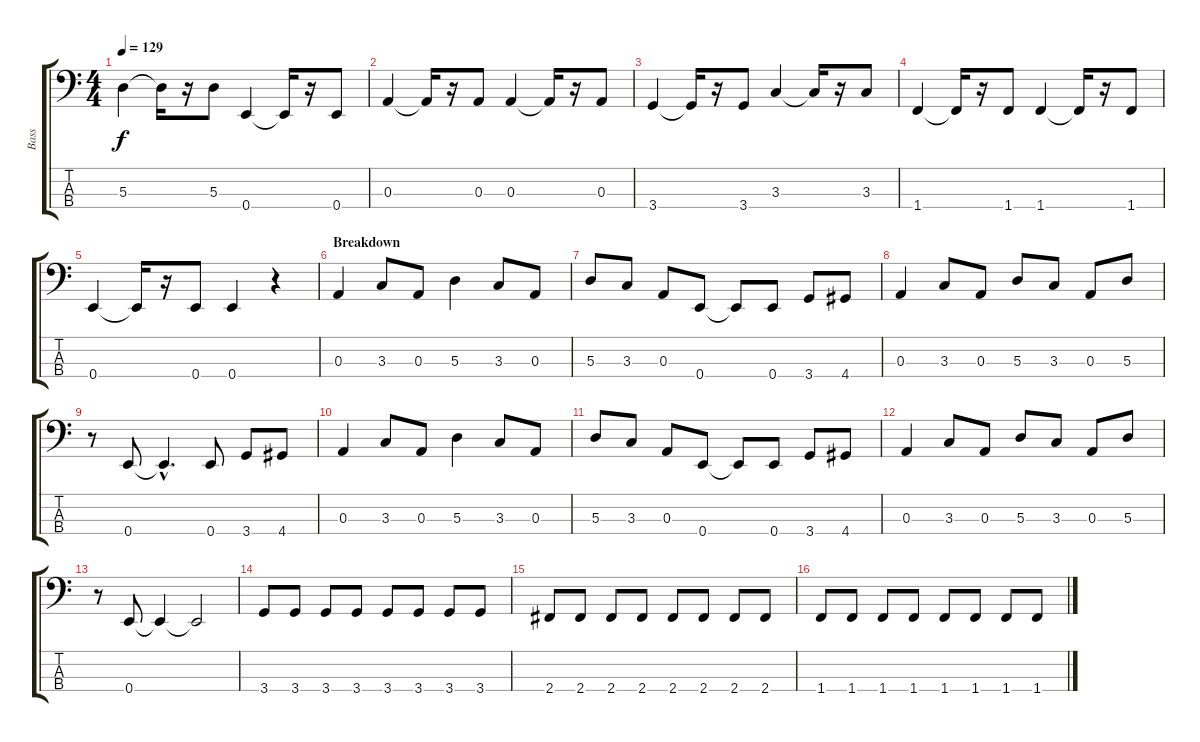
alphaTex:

\track ("Bass" "Bass") {instrument electricbassfinger}
\staff {score tabs}
\tuning (G2 D2 A1 E1) {hide}
\ts (4 4)
\tempo 129
\clef f4
\ks c
5.3.4{dy f} 5.3{t}.16 r.16 5.3.8 0.4.4 0.4{t}.16 r.16 0.4.8 |
0.3.4 0.3{t}.16 r.16 0.3.8 0.3.4 0.3{t}.16 r.16 0.3.8 |
3.4.4 3.4{t}.16 r.16 3.4.8 3.3.4 3.3{t}.16 r.16 3.3.8 |
1.4.4 1.4{t}.16 r.16 1.4.8 1.4.4 1.4{t}.16 r.16 1.4.8 |
0.4.4 0.4{t}.16 r.16 0.4.8 0.4.4 r.4 |
\section ("" "Breakdown")
0.3.4 3.3.8 0.3.8 5.3.4 3.3.8 0.3.8 |
5.3.8 3.3.8 0.3.8 0.4.8 0.4{t}.8 0.4.8 3.4.8 4.4.8 |
0.3.4 3.3.8 0.3.8 5.3.8 3.3.8 0.3.8 5.3.8 |
r.8 0.4.8 0.4{hac t}.4{d} 0.4.8 3.4.8 4.4.8 |
0.3.4 3.3.8 0.3.8 5.3.4 3.3.8 0.3.8 |
5.3.8 3.3.8 0.3.8 0.4.8 0.4{t}.8 0.4.8 3.4.8 4.4.8 |
0.3.4 3.3.8 0.3.8 5.3.8 3.3.8 0.3.8 5.3.8 |
r.8 0.4.8 0.4{t}.4 0.4{t}.2 |
3.4.8 3.4.8 3.4.8 3.4.8 3.4.8 3.4.8 3.4.8 3.4.8 |
2.4.8 2.4.8 2.4.8 2.4.8 2.4.8 2.4.8 2.4.8 2.4.8 |
1.4.8 1.4.8 1.4.8 1.4.8 1.4.8 1.4.8 1.4.8 1.4.8
